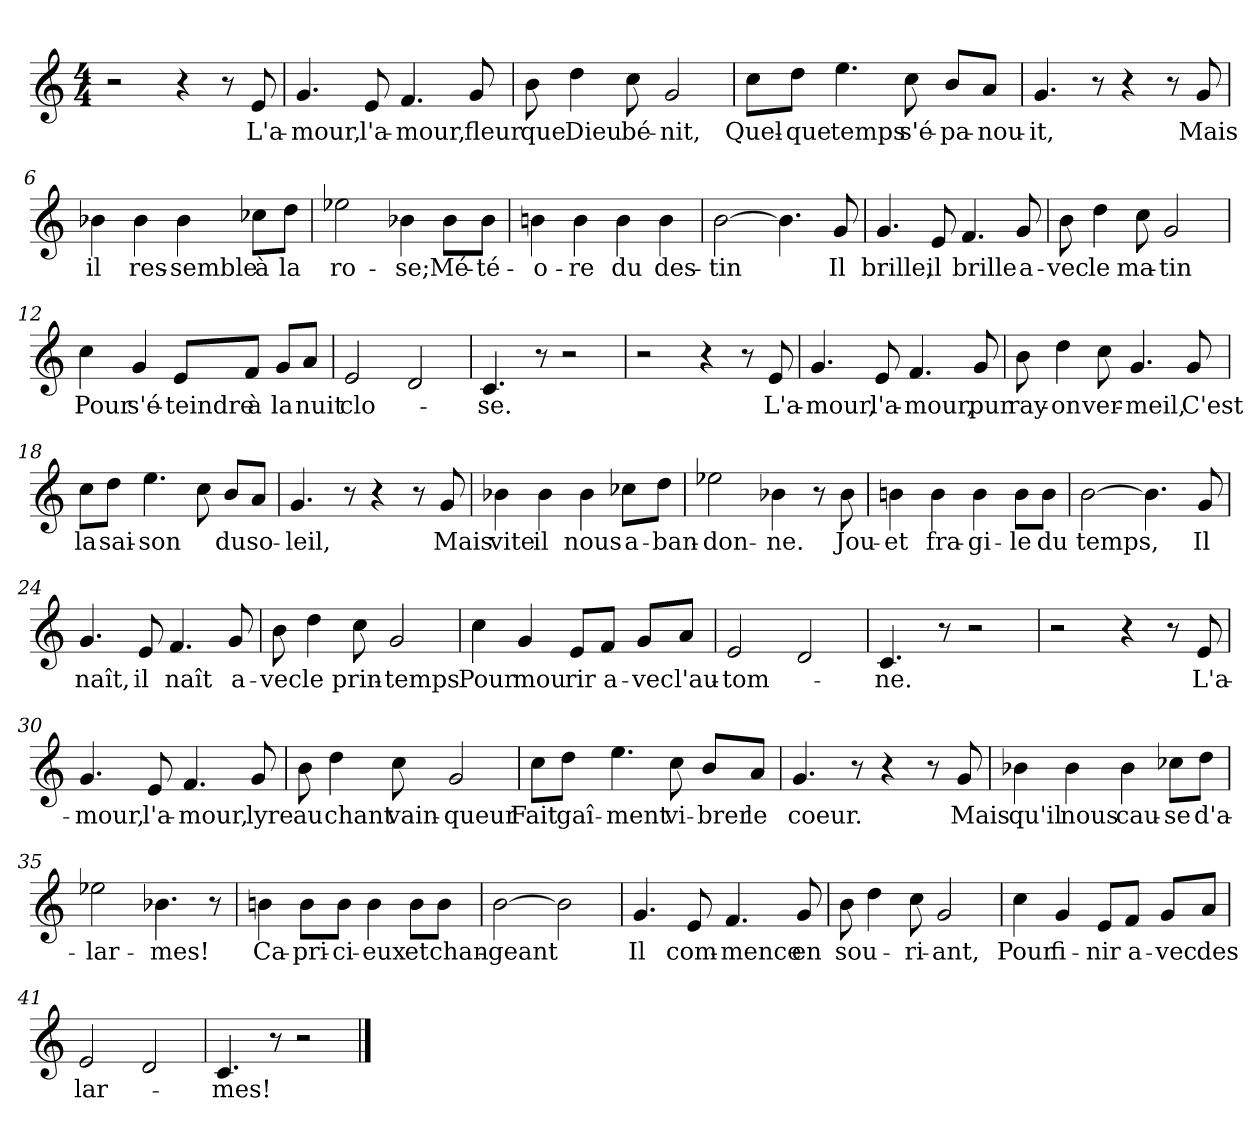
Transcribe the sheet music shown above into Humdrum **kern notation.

**kern	**text
*part1	*part1
*staff1	*staff1
*clefG2	*
*k[]	*
*M4/4	*
=1	=1
2r	.
4r	.
8r	.
!	!LO:LY:b
8e/	L'a-
=2	=2
!	!LO:LY:b
4.g/	-mour,
!	!LO:LY:b
8e/	l'a-
!	!LO:LY:b
4.f/	-mour,
!	!LO:LY:b
8g/	fleur
=3	=3
!	!LO:LY:b
8b\	que
!	!LO:LY:b
4dd\	Dieu
!	!LO:LY:b
8cc\	bé-
!	!LO:LY:b
2g/	-nit,
=4	=4
!	!LO:LY:b
8cc\L	Quel-
!	!LO:LY:b
8dd\J	-que
!	!LO:LY:b
4.ee\	temps
!	!LO:LY:b
8cc\	s'é-
!	!LO:LY:b
8b/L	-pa-
!	!LO:LY:b
8a/J	-nou-
=5	=5
!	!LO:LY:b
4.g/	-it,
8r	.
4r	.
8r	.
!	!LO:LY:b
8g/	Mais
=6	=6
!	!LO:LY:b
4b-X\	il
!	!LO:LY:b
4b-\	res-
!	!LO:LY:b
4b-\	-semble
!	!LO:LY:b
8cc-X\L	à
!	!LO:LY:b
8dd\J	la
!!LO:LB:g=z
=7	=7
!	!LO:LY:b
2ee-X\	ro-
!	!LO:LY:b
4b-X\	-se;
!	!LO:LY:b
8b-\L	Mé-
!	!LO:LY:b
8b-\J	-té-
=8	=8
!	!LO:LY:b
4bn\	-o-
!	!LO:LY:b
4b\	-re
!	!LO:LY:b
4b\	du
!	!LO:LY:b
4b\	des-
=9	=9
!	!LO:LY:b
[2b\	-tin
4.b\]	.
!	!LO:LY:b
8g/	Il
=10	=10
!	!LO:LY:b
4.g/	brille,
!	!LO:LY:b
8e/	il
!	!LO:LY:b
4.f/	brille
!	!LO:LY:b
8g/	a-
=11	=11
!	!LO:LY:b
8b\	-vec
!	!LO:LY:b
4dd\	le
!	!LO:LY:b
8cc\	ma-
!	!LO:LY:b
2g/	-tin
=12	=12
!	!LO:LY:b
4cc\	Pour
!	!LO:LY:b
4g/	s'é-
!	!LO:LY:b
8e/L	-teindre
!	!LO:LY:b
8f/J	à
!	!LO:LY:b
8g/L	la
!	!LO:LY:b
8a/J	nuit
=13	=13
!	!LO:LY:b
2e/	clo-
2d/	.
=14	=14
!	!LO:LY:b
4.c/	-se.
8r	.
2r	.
!!LO:LB:g=z
=15	=15
2r	.
4r	.
8r	.
!	!LO:LY:b
8e/	L'a-
=16	=16
!	!LO:LY:b
4.g/	-mour,
!	!LO:LY:b
8e/	l'a-
!	!LO:LY:b
4.f/	-mour,
!	!LO:LY:b
8g/	pur
=17	=17
!	!LO:LY:b
8b\	ray-
!	!LO:LY:b
4dd\	-on
!	!LO:LY:b
8cc\	ver-
!	!LO:LY:b
4.g/	-meil,
!	!LO:LY:b
8g/	C'est
=18	=18
!	!LO:LY:b
8cc\L	la
!	!LO:LY:b
8dd\J	sai-
!	!LO:LY:b
4.ee\	-son
8cc\	.
!	!LO:LY:b
8b/L	du
!	!LO:LY:b
8a/J	so-
=19	=19
!	!LO:LY:b
4.g/	-leil,
8r	.
4r	.
8r	.
!	!LO:LY:b
8g/	Mais
=20	=20
!	!LO:LY:b
4b-X\	vite
!	!LO:LY:b
4b-\	il
!	!LO:LY:b
4b-\	nous
!	!LO:LY:b
8cc-X\L	a-
!	!LO:LY:b
8dd\J	-ban-
=21	=21
!	!LO:LY:b
2ee-X\	-don-
!	!LO:LY:b
4b-X\	-ne.
8r	.
!	!LO:LY:b
8b-\	Jou-
!!LO:LB:g=z
=22	=22
!	!LO:LY:b
4bn\	-et
!	!LO:LY:b
4b\	fra-
!	!LO:LY:b
4b\	-gi-
!	!LO:LY:b
8b\L	-le
!	!LO:LY:b
8b\J	du
=23	=23
!	!LO:LY:b
[2b\	temps,
4.b\]	.
!	!LO:LY:b
8g/	Il
=24	=24
!	!LO:LY:b
4.g/	naît,
!	!LO:LY:b
8e/	il
!	!LO:LY:b
4.f/	naît
!	!LO:LY:b
8g/	a-
=25	=25
!	!LO:LY:b
8b\	-vec
!	!LO:LY:b
4dd\	le
!	!LO:LY:b
8cc\	prin-
!	!LO:LY:b
2g/	-temps
=26	=26
!	!LO:LY:b
4cc\	Pour
!	!LO:LY:b
4g/	mou
!	!LO:LY:b
8e/L	rir
!	!LO:LY:b
8f/J	a-
!	!LO:LY:b
8g/L	-vec
!	!LO:LY:b
8a/J	l'au-
=27	=27
!	!LO:LY:b
2e/	-tom-
2d/	.
=28	=28
!	!LO:LY:b
4.c/	-ne.
8r	.
2r	.
=29	=29
2r	.
4r	.
8r	.
!	!LO:LY:b
8e/	L'a-
!!LO:LB:g=z
=30	=30
!	!LO:LY:b
4.g/	-mour,
!	!LO:LY:b
8e/	l'a-
!	!LO:LY:b
4.f/	-mour,
!	!LO:LY:b
8g/	lyre
=31	=31
!	!LO:LY:b
8b\	au
!	!LO:LY:b
4dd\	chant
!	!LO:LY:b
8cc\	vain-
!	!LO:LY:b
2g/	-queur
=32	=32
!	!LO:LY:b
8cc\L	Fait
!	!LO:LY:b
8dd\J	gaî-
!	!LO:LY:b
4.ee\	-ment
!	!LO:LY:b
8cc\	vi-
!	!LO:LY:b
8b/L	-brer
!	!LO:LY:b
8a/J	le
=33	=33
!	!LO:LY:b
4.g/	coeur.
8r	.
4r	.
8r	.
!	!LO:LY:b
8g/	Mais
=34	=34
!	!LO:LY:b
4b-X\	qu'il
!	!LO:LY:b
4b-\	nous
!	!LO:LY:b
4b-\	cau-
!	!LO:LY:b
8cc-X\L	-se
!	!LO:LY:b
8dd\J	d'a-
=35	=35
!	!LO:LY:b
2ee-X\	-lar-
!	!LO:LY:b
4.b-X\	-mes!
8r	.
!!LO:LB:g=z
=36	=36
!	!LO:LY:b
4bn\	Ca-
!	!LO:LY:b
8b\L	-pri-
!	!LO:LY:b
8b\J	-ci-
!	!LO:LY:b
4b\	-eux
!	!LO:LY:b
8b\L	et
!	!LO:LY:b
8b\J	chan-
=37	=37
!	!LO:LY:b
[2b\	-geant
2b\]	.
=38	=38
!	!LO:LY:b
4.g/	Il
!	!LO:LY:b
8e/	com-
!	!LO:LY:b
4.f/	-mence
!	!LO:LY:b
8g/	en
=39	=39
!	!LO:LY:b
8b\	sou-
4dd\	.
!	!LO:LY:b
8cc\	-ri-
!	!LO:LY:b
2g/	-ant,
=40	=40
!	!LO:LY:b
4cc\	Pour
!	!LO:LY:b
4g/	fi-
!	!LO:LY:b
8e/L	-nir
!	!LO:LY:b
8f/J	a-
!	!LO:LY:b
8g/L	-vec
!	!LO:LY:b
8a/J	des
=41	=41
!	!LO:LY:b
2e/	lar-
2d/	.
=42	=42
!	!LO:LY:b
4.c/	-mes!
8r	.
2r	.
==	==
*-	*-
